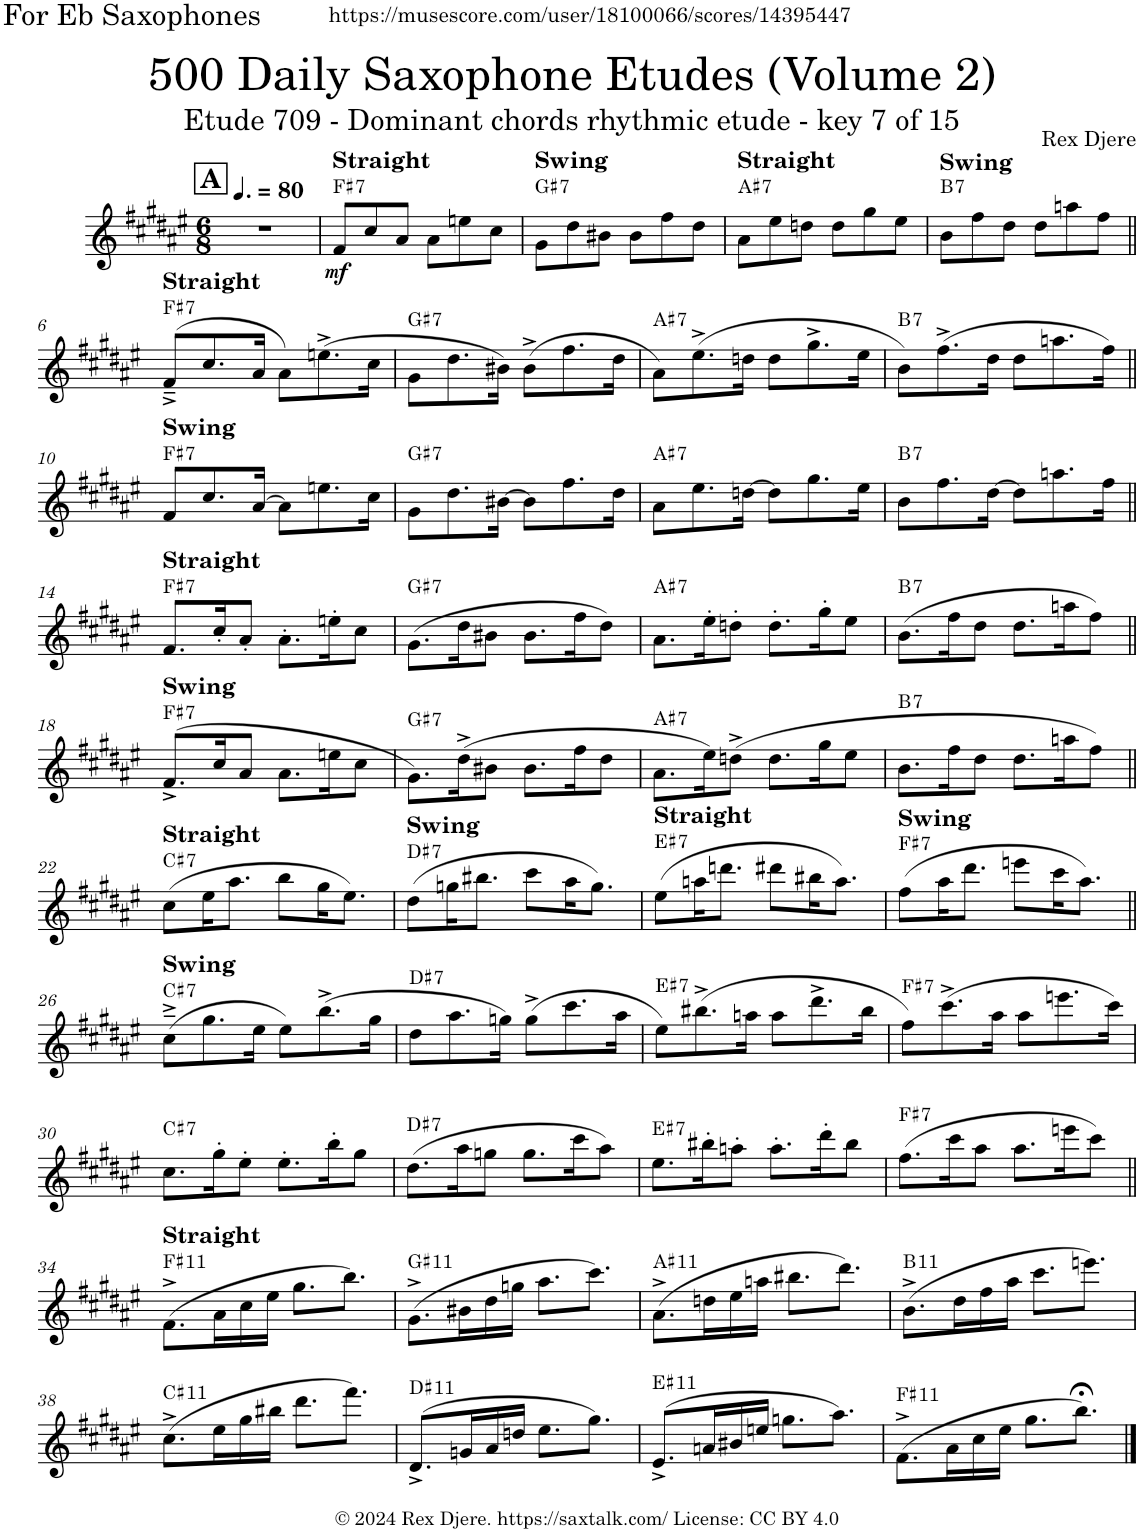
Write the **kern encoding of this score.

**kern	**dynam	**harte
*part1	*part1	*part1
*staff1	*staff1	*
*I"Alto Saxophone	*	*
*I'A. Sax.	*	*
*clefG2	*	*
*Trd5c9	*	*
*k[f#c#g#d#a#e#]	*	*
*M6/8	*	*
*MM120	*	*
!!LO:REH:place=s1:a:B:cj:fs=14:t=A
=1	=1	=1
2.r	.	.
=2	=2	=2
!LO:TX:a:B:t=Straight	!	!
!	!LO:DY:b	!LO:H:kt=7
8f#/L	mf	F#:7
8cc#/	.	.
8a#/J	.	.
8a#\L	.	.
8een\	.	.
8cc#\J	.	.
=3	=3	=3
!LO:TX:a:B:t=Swing	!	!LO:H:kt=7
8g#\L	.	G#:7
8dd#\	.	.
8b#X\J	.	.
8b#\L	.	.
8ff#\	.	.
8dd#\J	.	.
=4	=4	=4
!LO:TX:a:B:t=Straight	!	!LO:H:kt=7
8a#\L	.	A#:7
8ee#\	.	.
8ddn\J	.	.
8dd\L	.	.
8gg#\	.	.
8ee#\J	.	.
=5	=5	=5
!LO:TX:a:B:t=Swing	!	!LO:H:kt=7
8b\L	.	B:7
8ff#\	.	.
8dd#\J	.	.
8dd#\L	.	.
8aan\	.	.
8ff#\J	.	.
!!LO:LB:g=z
=6||	=6||	=6||
!LO:TX:a:B:t=Straight	!	!LO:H:kt=7
(8f#~^/L	.	F#:7
8.cc#/	.	.
16a#/Jk	.	.
8a#\L)	.	.
(8.een^\	.	.
16cc#\Jk	.	.
=7	=7	=7
!	!	!LO:H:kt=7
8g#\L	.	G#:7
8.dd#\	.	.
16b#X\Jk)	.	.
(8b#^\L	.	.
8.ff#\	.	.
16dd#\Jk	.	.
=8	=8	=8
!	!	!LO:H:kt=7
8a#\L)	.	A#:7
(8.ee#^\	.	.
16ddn\Jk	.	.
8dd\L	.	.
8.gg#^\	.	.
16ee#\Jk	.	.
=9	=9	=9
!	!	!LO:H:kt=7
8b\L)	.	B:7
(8.ff#^\	.	.
16dd#\Jk	.	.
8dd#\L	.	.
8.aan\	.	.
16ff#\Jk)	.	.
!!LO:LB:g=z
=10||	=10||	=10||
!LO:TX:a:B:t=Swing	!	!LO:H:kt=7
8f#/L	.	F#:7
8.cc#/	.	.
[16a#/Jk	.	.
8a#\L]	.	.
8.een\	.	.
16cc#\Jk	.	.
=11	=11	=11
!	!	!LO:H:kt=7
8g#\L	.	G#:7
8.dd#\	.	.
[16b#X\Jk	.	.
8b#\L]	.	.
8.ff#\	.	.
16dd#\Jk	.	.
=12	=12	=12
!	!	!LO:H:kt=7
8a#\L	.	A#:7
8.ee#\	.	.
[16ddn\Jk	.	.
8dd\L]	.	.
8.gg#\	.	.
16ee#\Jk	.	.
=13	=13	=13
!	!	!LO:H:kt=7
8b\L	.	B:7
8.ff#\	.	.
[16dd#\Jk	.	.
8dd#\L]	.	.
8.aan\	.	.
16ff#\Jk	.	.
!!LO:LB:g=z
=14||	=14||	=14||
!LO:TX:a:B:t=Straight	!	!LO:H:kt=7
8.f#/L	.	F#:7
16cc#'/K	.	.
8a#'/J	.	.
8.a#'\L	.	.
16een'\K	.	.
8cc#\J	.	.
=15	=15	=15
!	!	!LO:H:kt=7
(8.g#\L	.	G#:7
16dd#\K	.	.
8b#X\J	.	.
8.b#\L	.	.
16ff#\K	.	.
8dd#\J)	.	.
=16	=16	=16
!	!	!LO:H:kt=7
8.a#\L	.	A#:7
16ee#'\K	.	.
8ddn'\J	.	.
8.dd'\L	.	.
16gg#'\K	.	.
8ee#\J	.	.
=17	=17	=17
!	!	!LO:H:kt=7
(8.b\L	.	B:7
16ff#\K	.	.
8dd#\J	.	.
8.dd#\L	.	.
16aan\K	.	.
8ff#\J)	.	.
!!LO:LB:g=z
=18||	=18||	=18||
!LO:TX:a:B:t=Swing	!	!LO:H:kt=7
(8.f#^/L	.	F#:7
16cc#/K	.	.
8a#/J	.	.
8.a#\L	.	.
16een\K	.	.
8cc#\J	.	.
=19	=19	=19
!	!	!LO:H:kt=7
8.g#\L)	.	G#:7
(16dd#^\K	.	.
8b#X\J	.	.
8.b#\L	.	.
16ff#\K	.	.
8dd#\J	.	.
=20	=20	=20
!	!	!LO:H:kt=7
8.a#\L	.	A#:7
16ee#\K)	.	.
(8ddn^\J	.	.
8.dd\L	.	.
16gg#\K	.	.
8ee#\J	.	.
=21	=21	=21
!	!	!LO:H:kt=7
8.b\L	.	B:7
16ff#\K	.	.
8dd#\J	.	.
8.dd#\L	.	.
16aan\K	.	.
8ff#\J)	.	.
!!LO:LB:g=z
=22||	=22||	=22||
!LO:TX:a:B:t=Straight	!	!LO:H:kt=7
(8cc#\L	.	C#:7
16ee#\K	.	.
8.aa#\J	.	.
8bb\L	.	.
16gg#\K	.	.
8.ee#\J)	.	.
=23	=23	=23
!LO:TX:a:B:t=Swing	!	!LO:H:kt=7
(8dd#\L	.	D#:7
16ggn\K	.	.
8.bb#X\J	.	.
8ccc#\L	.	.
16aa#\K	.	.
8.gg\J)	.	.
=24	=24	=24
!LO:TX:a:B:t=Straight	!	!LO:H:kt=7
(8ee#\L	.	E#:7
16aan\K	.	.
8.dddn\J	.	.
8ddd#X\L	.	.
16bb#X\K	.	.
8.aa\J)	.	.
=25	=25	=25
!LO:TX:a:B:t=Swing	!	!LO:H:kt=7
(8ff#\L	.	F#:7
16aa#\K	.	.
8.ddd#\J	.	.
8eeen\L	.	.
16ccc#\K	.	.
8.aa#\J)	.	.
!!LO:LB:g=z
=26||	=26||	=26||
!LO:TX:a:B:t=Swing	!	!LO:H:kt=7
(8cc#~^\L	.	C#:7
8.gg#\	.	.
16ee#\Jk	.	.
8ee#\L)	.	.
(8.bb^\	.	.
16gg#\Jk	.	.
=27	=27	=27
!	!	!LO:H:kt=7
8dd#\L	.	D#:7
8.aa#\	.	.
16ggn\Jk)	.	.
(8gg^\L	.	.
8.ccc#\	.	.
16aa#\Jk	.	.
=28	=28	=28
!	!	!LO:H:kt=7
8ee#\L)	.	E#:7
(8.bb#X^\	.	.
16aan\Jk	.	.
8aa\L	.	.
8.ddd#^\	.	.
16bb#\Jk	.	.
=29	=29	=29
!	!	!LO:H:kt=7
8ff#\L)	.	F#:7
(8.ccc#^\	.	.
16aa#\Jk	.	.
8aa#\L	.	.
8.eeen\	.	.
16ccc#\Jk)	.	.
!!LO:LB:g=z
=30	=30	=30
!	!	!LO:H:kt=7
8.cc#\L	.	C#:7
16gg#'\K	.	.
8ee#'\J	.	.
8.ee#'\L	.	.
16bb'\K	.	.
8gg#\J	.	.
=31	=31	=31
!	!	!LO:H:kt=7
(8.dd#\L	.	D#:7
16aa#\K	.	.
8ggn\J	.	.
8.gg\L	.	.
16ccc#\K	.	.
8aa#\J)	.	.
=32	=32	=32
!	!	!LO:H:kt=7
8.ee#\L	.	E#:7
16bb#X'\K	.	.
8aan'\J	.	.
8.aa'\L	.	.
16ddd#'\K	.	.
8bb#\J	.	.
=33	=33	=33
!	!	!LO:H:kt=7
(8.ff#\L	.	F#:7
16ccc#\K	.	.
8aa#\J	.	.
8.aa#\L	.	.
16eeen\K	.	.
8ccc#\J)	.	.
!!LO:LB:g=z
=34||	=34||	=34||
!LO:TX:a:B:t=Straight	!	!LO:H:kt=11
(8.f#^\L	.	F#:9(11)
16a#\L	.	.
16cc#\	.	.
16ee#\JJ	.	.
8.gg#\L	.	.
8.bb\J)	.	.
=35	=35	=35
!	!	!LO:H:kt=11
(8.g#^\L	.	G#:9(11)
16b#X\L	.	.
16dd#\	.	.
16ggn\JJ	.	.
8.aa#\L	.	.
8.ccc#\J)	.	.
=36	=36	=36
!	!	!LO:H:kt=11
(8.a#^\L	.	A#:9(11)
16ddn\L	.	.
16ee#\	.	.
16aan\JJ	.	.
8.bb#X\L	.	.
8.ddd#\J)	.	.
=37	=37	=37
!	!	!LO:H:kt=11
(8.b^\L	.	B:9(11)
16dd#\L	.	.
16ff#\	.	.
16aa#\JJ	.	.
8.ccc#\L	.	.
8.eeen\J)	.	.
!!LO:LB:g=z
=38	=38	=38
!	!	!LO:H:kt=11
(8.cc#^\L	.	C#:9(11)
16ee#\L	.	.
16gg#\	.	.
16bb#X\JJ	.	.
8.ddd#\L	.	.
8.fff#\J)	.	.
=39	=39	=39
!	!	!LO:H:kt=11
(8.d#^/L	.	D#:9(11)
16gn/L	.	.
16a#/	.	.
16ddn/JJ	.	.
8.ee#\L	.	.
8.gg#\J)	.	.
=40	=40	=40
!	!	!LO:H:kt=11
(8.e#^/L	.	E#:9(11)
16an/L	.	.
16b#X/	.	.
16een/JJ	.	.
8.ggn\L	.	.
8.aa#\J)	.	.
=41	=41	=41
!	!	!LO:H:kt=11
(8.f#^\L	.	F#:9(11)
16a#\L	.	.
16cc#\	.	.
16ee#\JJ	.	.
8.gg#\L	.	.
8.bb;<\J)	.	.
==	==	==
*-	*-	*-
